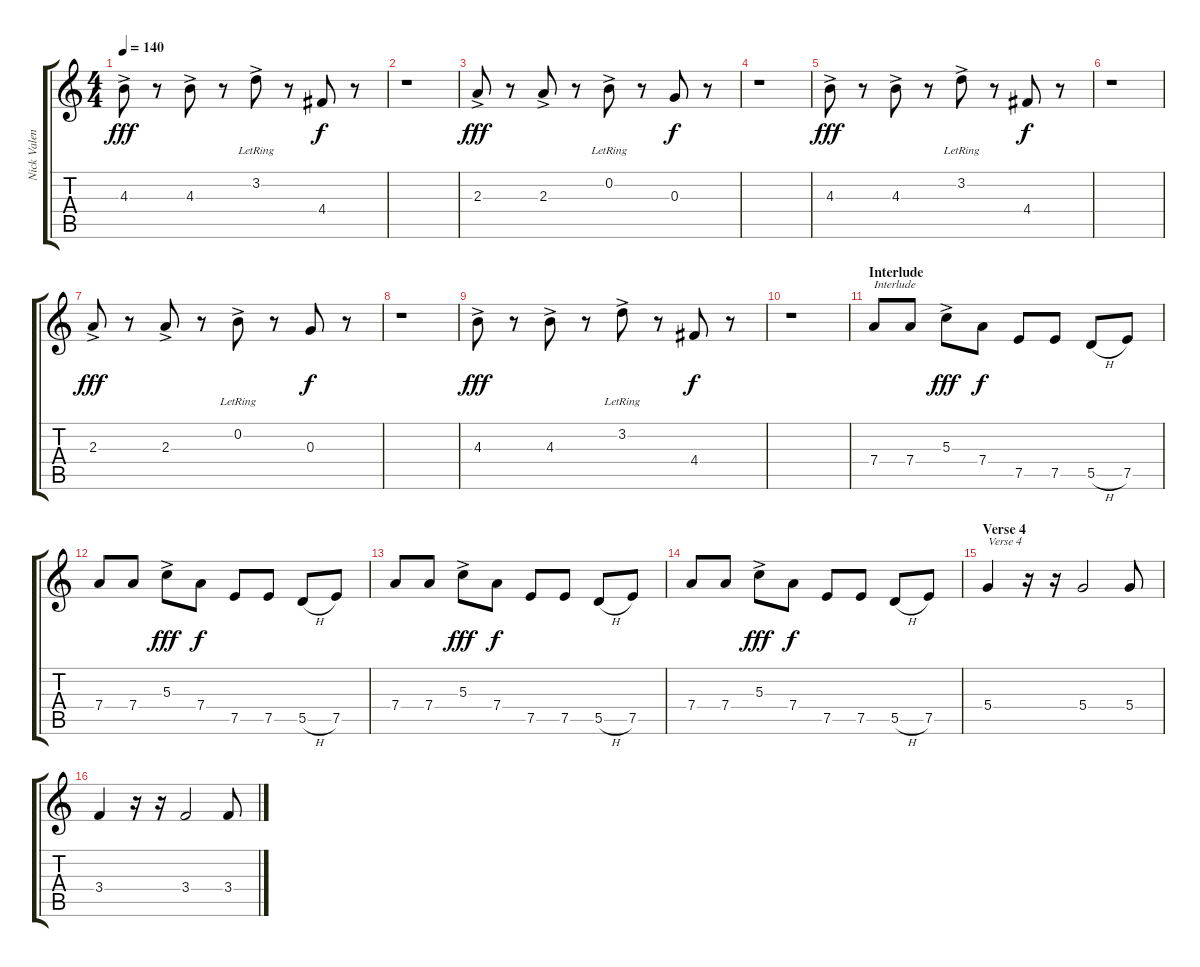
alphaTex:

\track ("Nick Valensi (right)" "Nick Valen") {instrument electricguitarclean}
\staff {score tabs}
\tuning (E4 B3 G3 D3 A2 E2) {hide}
\ts (4 4)
\tempo 140
\clef g2
\ks c
4.3{ac}.8{dy fff} r.8 4.3{ac}.8 r.8 3.2{ac lr}.8 r.8 4.4.8{dy f} r.8 |
r.1 |
2.3{ac}.8{dy fff} r.8 2.3{ac}.8 r.8 0.2{ac lr}.8 r.8 0.3.8{dy f} r.8 |
r.1 |
4.3{ac}.8{dy fff} r.8 4.3{ac}.8 r.8 3.2{ac lr}.8 r.8 4.4.8{dy f} r.8 |
r.1 |
2.3{ac}.8{dy fff} r.8 2.3{ac}.8 r.8 0.2{ac lr}.8 r.8 0.3.8{dy f} r.8 |
r.1 |
4.3{ac}.8{dy fff} r.8 4.3{ac}.8 r.8 3.2{ac lr}.8 r.8 4.4.8{dy f} r.8 |
r.1 |
\section ("" "Interlude")
7.4.8{txt "Interlude"} 7.4.8 5.3{ac}.8{dy fff} 7.4.8{dy f} 7.5.8 7.5.8 5.5{h}.8 7.5.8 |
7.4.8 7.4.8 5.3{ac}.8{dy fff} 7.4.8{dy f} 7.5.8 7.5.8 5.5{h}.8 7.5.8 |
7.4.8 7.4.8 5.3{ac}.8{dy fff} 7.4.8{dy f} 7.5.8 7.5.8 5.5{h}.8 7.5.8 |
7.4.8 7.4.8 5.3{ac}.8{dy fff} 7.4.8{dy f} 7.5.8 7.5.8 5.5{h}.8 7.5.8 |
\section ("" "Verse 4")
5.4.4{txt "Verse 4"} r.16 r.16 5.4.2 5.4.8 |
3.4.4 r.16 r.16 3.4.2 3.4.8
